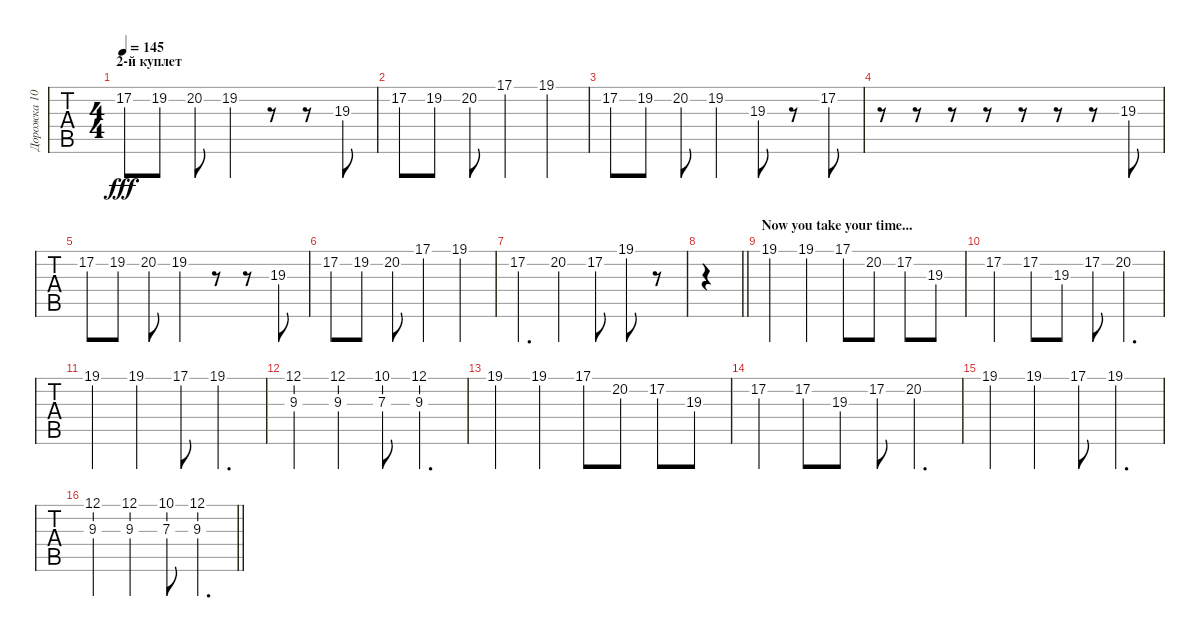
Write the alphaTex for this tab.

\track ("Дорожка 10" "Дорожка 10") {instrument fx5brightness}
\staff {tabs}
\tuning (D4 A3 F3 C3 G2 D2) {hide}
\ts (4 4)
\section ("" "2-й куплет")
\tempo 145
\clef g2
\ks c
17.2.8{dy fff} 19.2.8 20.2.8 19.2.4 r.8 r.8 19.3.8 |
17.2.8 19.2.8 20.2.8 17.1.4 19.1.4 |
17.2.8 19.2.8 20.2.8 19.2.4 19.3.8 r.8 17.2.8 |
r.8 r.8 r.8 r.8 r.8 r.8 r.8 19.3.8 |
17.2.8 19.2.8 20.2.8 19.2.4 r.8 r.8 19.3.8 |
17.2.8 19.2.8 20.2.8 17.1.4 19.1.4 |
17.2.4{d} 20.2.4 17.2.8 19.1.8 r.8 |
\barLineRight lightlight
|
\section ("" "Now you take your time...")
19.1.4 19.1.4 17.1.8 20.2.8 17.2.8 19.3.8 |
17.2.4 17.2.8 19.3.8 17.2.8 20.2.4{d} |
19.1.4 19.1.4 17.1.8 19.1.4{d} |
(12.1 9.3).4 (12.1 9.3).4 (10.1 7.3).8 (12.1 9.3).4{d} |
19.1.4 19.1.4 17.1.8 20.2.8 17.2.8 19.3.8 |
17.2.4 17.2.8 19.3.8 17.2.8 20.2.4{d} |
19.1.4 19.1.4 17.1.8 19.1.4{d} |
\barLineRight lightlight
(12.1 9.3).4 (12.1 9.3).4 (10.1 7.3).8 (12.1 9.3).4{d}
